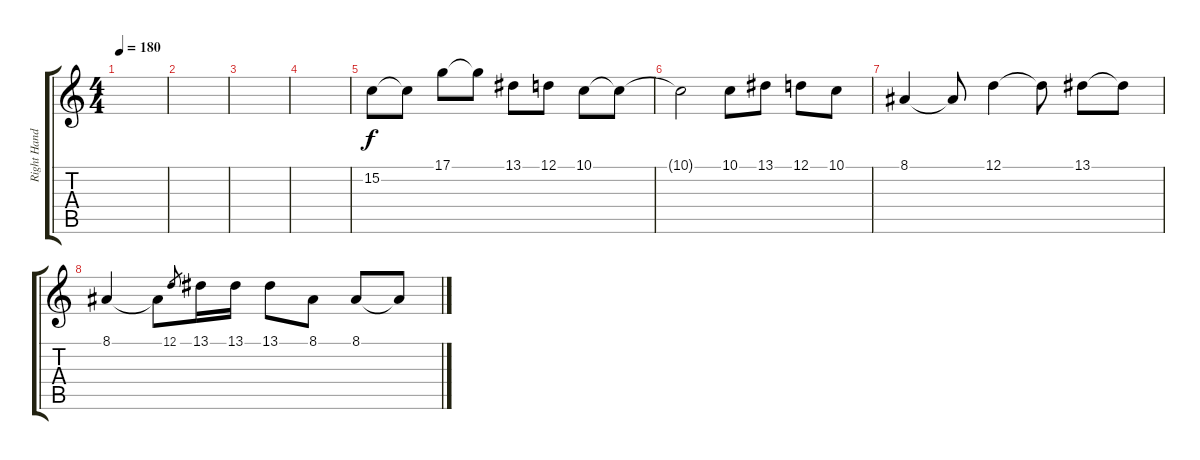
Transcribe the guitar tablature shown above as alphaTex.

\track ("Right Hand Piano" "Right Hand") {instrument acousticgrandpiano}
\staff {score tabs}
\tuning (D4 A3 F3 C3 G2 C2) {hide}
\ts (4 4)
\tempo 180
\clef g2
\ks c
|
|
|
|
15.2.8 15.2{t}.8 17.1.8 17.1{t}.8 13.1.8 12.1.8 10.1.8 10.1{t}.8 |
10.1{t}.2 10.1.8 13.1.8 12.1.8 10.1.8 |
8.1.4 8.1{t}.8 12.1.4 12.1{t}.8 13.1.8 13.1{t}.8 |
8.1.4 8.1{t}.8 12.1.8{gr} 13.1.16 13.1.16 13.1.8 8.1.8 8.1.8 8.1{t}.8
